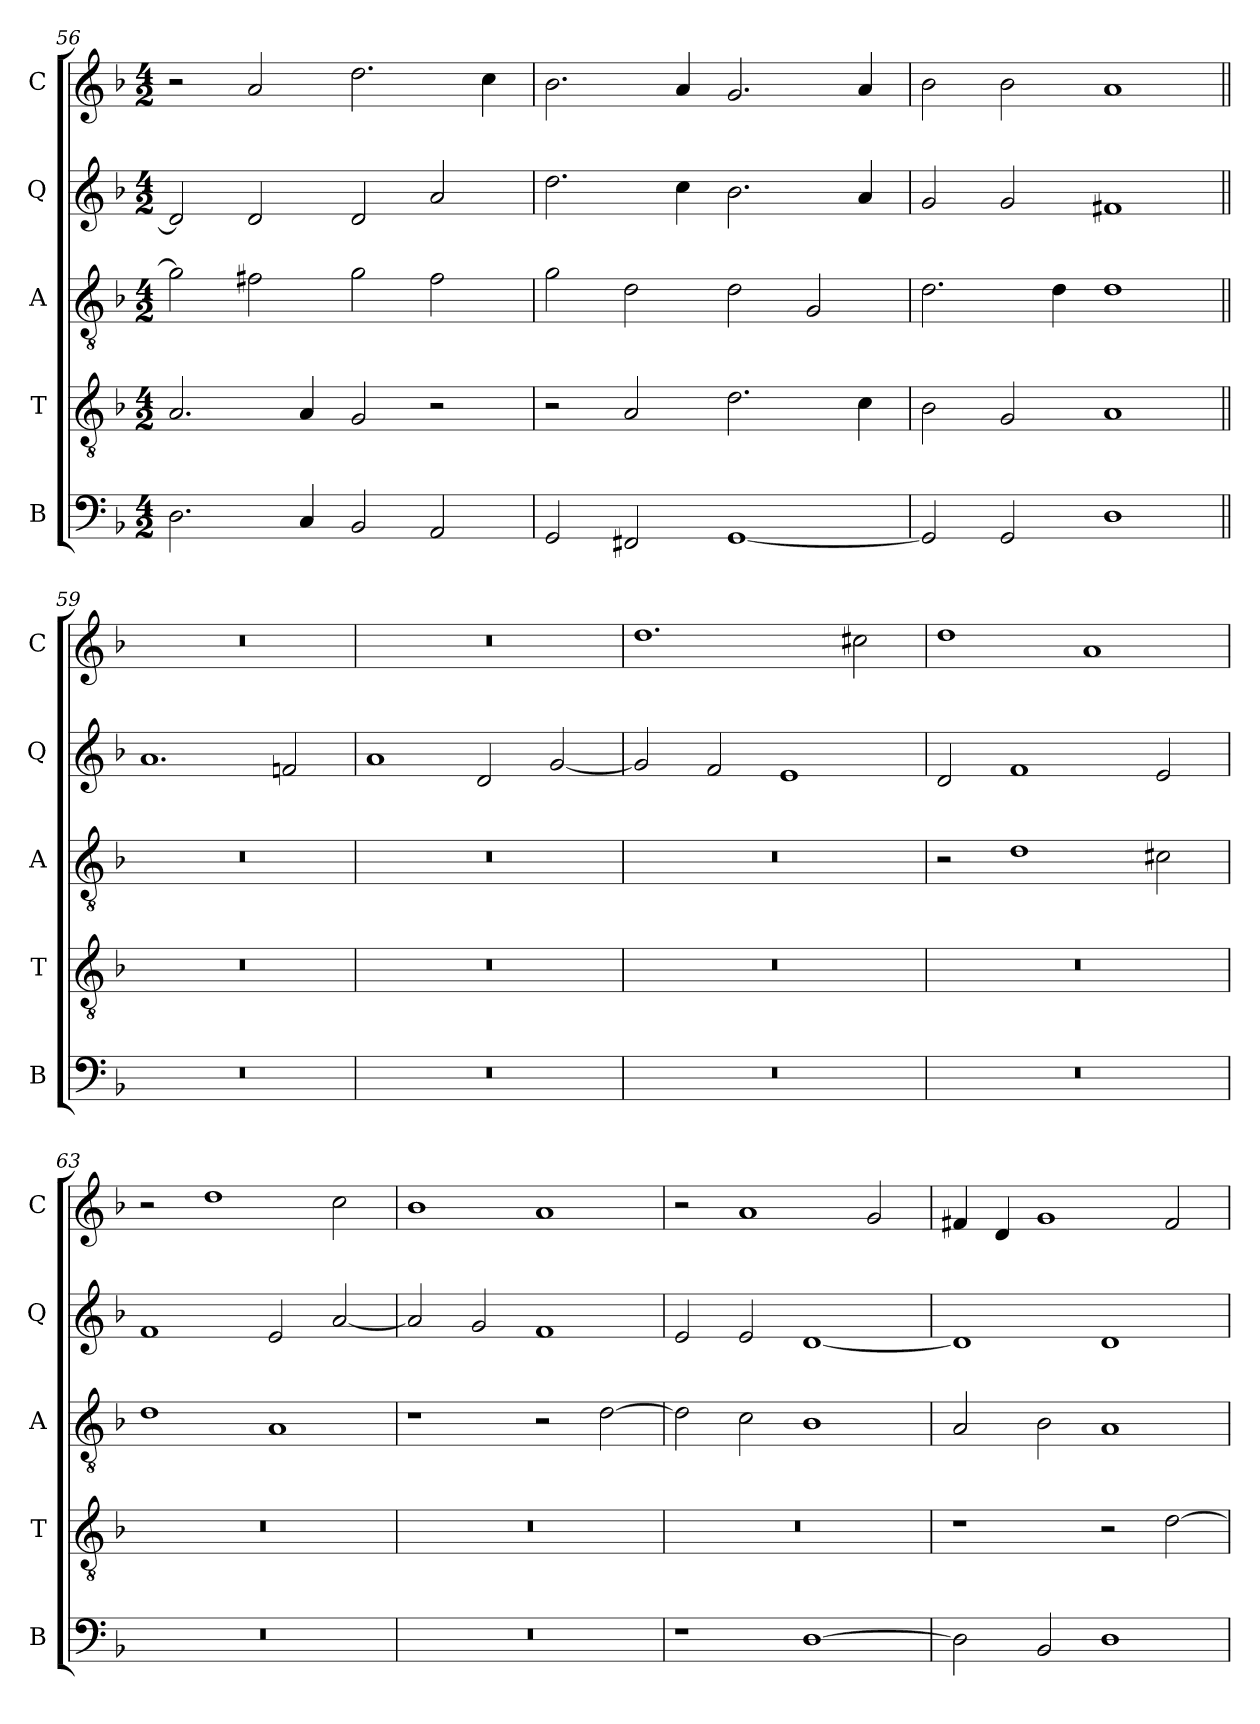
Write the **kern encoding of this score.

**kern	**kern	**kern	**kern	**kern
*part5	*part4	*part3	*part2	*part1
*staff5	*staff4	*staff3	*staff2	*staff1
*I"B	*I"T	*I"A	*I"Q	*I"C
*I'B	*I'T	*I'A	*I'Q	*I'C
*clefF4	*clefGv2	*clefGv2	*clefG2	*clefG2
*	*ITrd7c12	*ITrd7c12	*	*
*k[b-]	*k[b-]	*k[b-]	*k[b-]	*k[b-]
*F:	*F:	*F:	*F:	*F:
*M4/2	*M4/2	*M4/2	*M4/2	*M4/2
=56	=56	=56	=56	=56
2.Di\	2.AAi/	2Gi\]	2di/]	2r
.	.	2F#Xi\	2di/	2ai/
4Ci/	4AAi/	.	.	.
2BB-i/	2GGi/	2Gi\	2di/	2.ddi\
2AAi/	2r	2F#i\	2ai/	.
.	.	.	.	4cci\
=57	=57	=57	=57	=57
2GGi/	2r	2Gi\	2.ddi\	2.b-i\
2FF#Xi/	2AAi/	2Di\	.	.
.	.	.	4cci\	4ai/
[<1GGi	2.Di\	2Di\	2.b-i\	2.gi/
.	.	2GGi/	.	.
.	4Ci\	.	4ai/	4ai/
!!LO:PB:g=z
=58	=58	=58	=58	=58
2GGi/]	2BB-i\	2.Di\	2gi/	2b-i\
2GGi/	2GGi/	.	2gi/	2b-i\
.	.	4Di\	.	.
1Di	1AAi	1Di	1f#Xi	1ai
=59||	=59||	=59||	=59||	=59||
!LO:N:vis=1	!LO:N:vis=1	!LO:N:vis=1	!	!LO:N:vis=1
0r	0r	0r	1.ai	0r
.	.	.	2fni/	.
=60	=60	=60	=60	=60
!LO:N:vis=1	!LO:N:vis=1	!LO:N:vis=1	!	!LO:N:vis=1
0r	0r	0r	1ai	0r
.	.	.	2di/	.
.	.	.	[<2gi/	.
=61	=61	=61	=61	=61
!LO:N:vis=1	!LO:N:vis=1	!LO:N:vis=1	!	!
0r	0r	0r	2gi/]	1.ddi
.	.	.	2fi/	.
.	.	.	1ei	.
.	.	.	.	2cc#Xi\
!!LO:LB:g=z
=62	=62	=62	=62	=62
!LO:N:vis=1	!LO:N:vis=1	!	!	!
0r	0r	2r	2di/	1ddi
.	.	1Di	1fi	.
.	.	.	.	1ai
.	.	2C#Xi\	2ei/	.
=63	=63	=63	=63	=63
!LO:N:vis=1	!LO:N:vis=1	!	!	!
0r	0r	1Di	1fi	2r
.	.	.	.	1ddi
.	.	1AAi	2ei/	.
.	.	.	[<2ai/	2cci\
=64	=64	=64	=64	=64
!LO:N:vis=1	!LO:N:vis=1	!	!	!
0r	0r	1r	2ai/]	1b-i
.	.	.	2gi/	.
.	.	2r	1fi	1ai
.	.	[>2Di\	.	.
=65	=65	=65	=65	=65
!	!LO:N:vis=1	!	!	!
1r	0r	2Di\]	2ei/	2r
.	.	2Ci\	2ei/	1ai
[>1Di	.	1BB-i	[<1di	.
.	.	.	.	2gi/
!!LO:PB:g=z
=66	=66	=66	=66	=66
2Di\]	1r	2AAi/	1di]	4f#Xi/
.	.	.	.	4di/
2BB-i/	.	2BB-i\	.	1gi
1Di	2r	1AAi	1di	.
.	[>2Di\	.	.	2f#i/
=	=	=	=	=
*-	*-	*-	*-	*-
